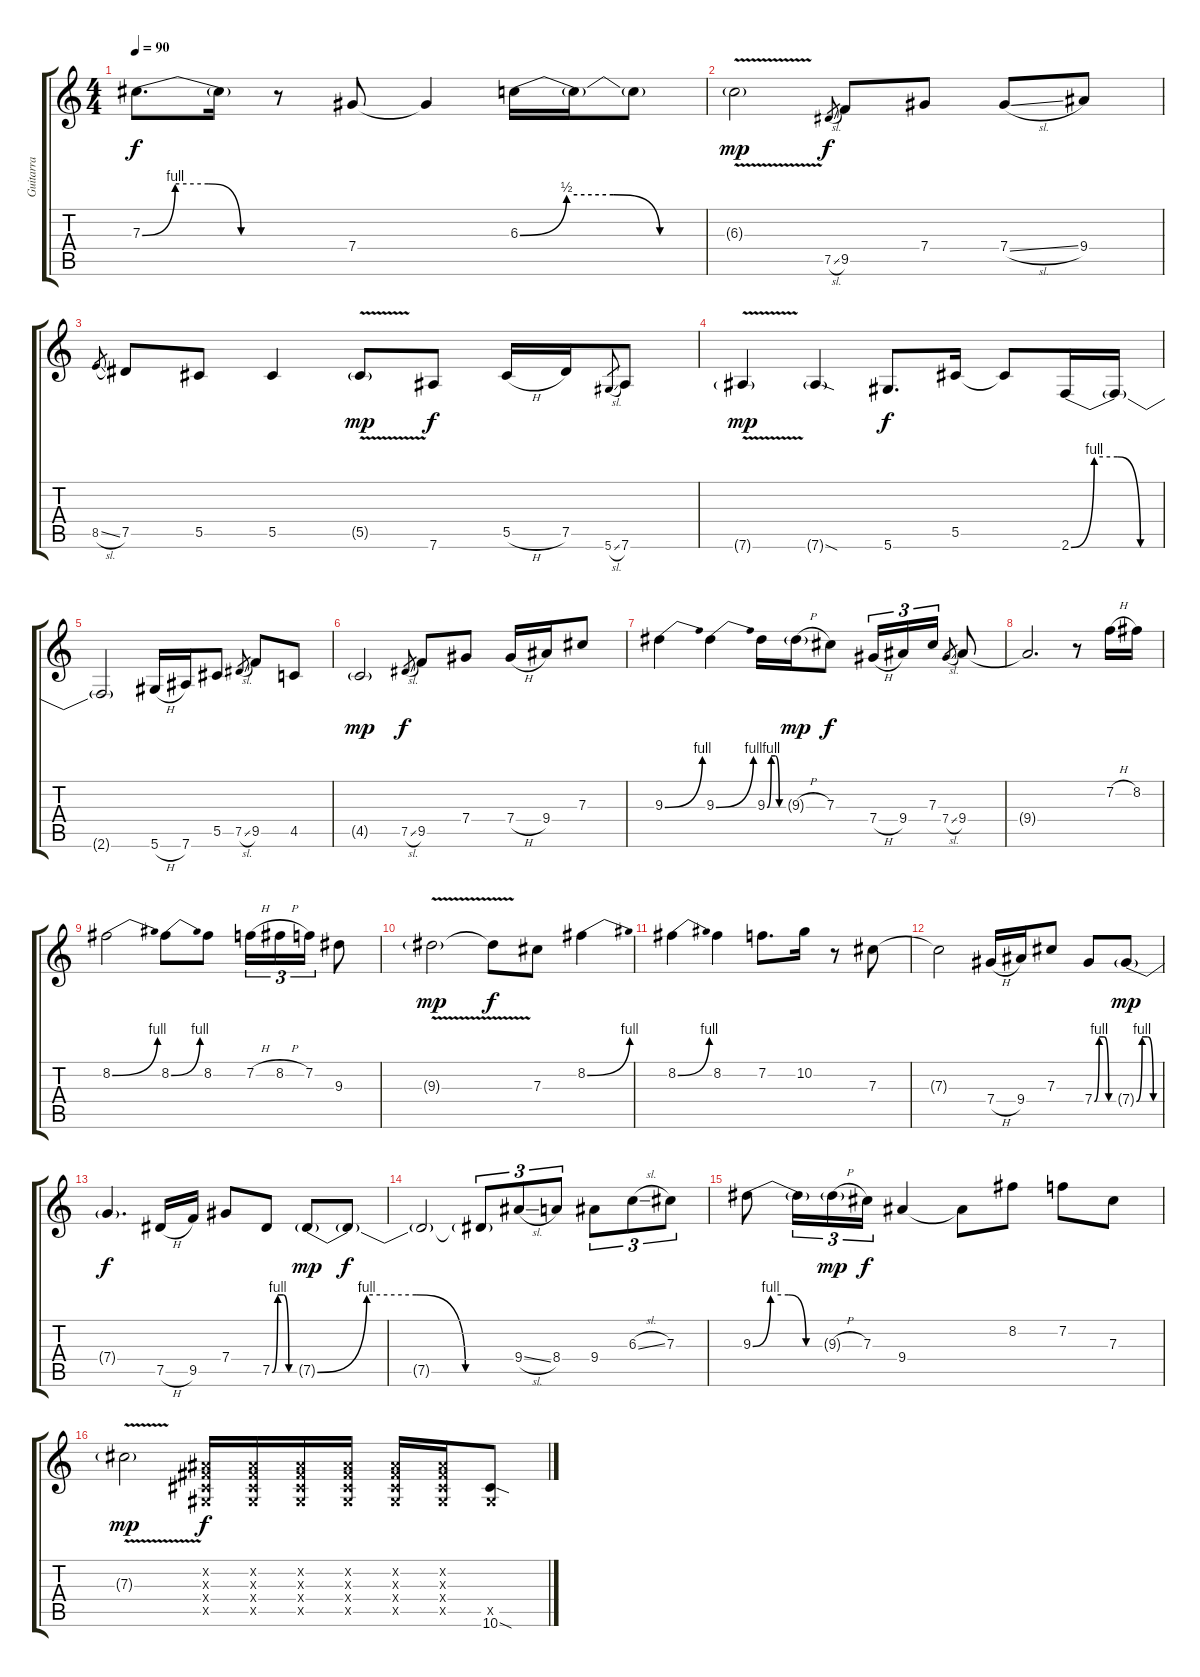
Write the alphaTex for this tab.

\track ("Guitarra" "Guitarra") {instrument electricguitarclean}
\staff {score tabs}
\tuning (Eb4 Bb3 Gb3 Db3 Ab2 Eb2) {hide}
\ts (4 4)
\tempo 90
\clef g2
\ks c
7.3{be (custom 0 0 15 4 30 4 45 0 60 0)}.8{d dy f} 7.3{t}.16 r.8 7.4.8 7.4{t}.4 6.3{be (custom 0 0 15 2 30 2 45 0 60 0)}.16 6.3{t}.16 6.3{t}.8 |
6.3{v g}.2{dy mp} 7.5{sl}.8{gr dy f} 9.5.8 7.4.8 7.4{sl}.8 9.4.8 |
8.5{sl}.8{gr} 7.5.8 5.5.8 5.5.4 5.5{v g}.8{dy mp} 7.6.8{dy f} 5.5{h}.16 7.5.16 5.6{sl}.8{gr} 7.6.8 |
7.6{v g}.4{dy mp} 7.6{sod g}.4 5.6.8{d dy f} 5.5.16 5.5{t}.8 2.6{be (custom 0 0 15 4 30 4 45 0 60 0)}.16 2.6{t}.16 |
2.6{t}.2 5.6{h}.16 7.6.16 5.5.8 7.5{sl}.8{gr} 9.5.8 4.5.8 |
4.5{g}.2{dy mp} 7.5{sl}.8{gr dy f} 9.5.8 7.4.8 7.4{h}.16 9.4.16 7.3.8 |
9.3{be (bend 0 0 60 4)}.4 9.3{be (bend 0 0 60 4)}.4 9.3{be (custom 0 0 15 4 30 4 45 0 60 0)}.16 9.3{h g}.16{dy mp} 7.3.8{dy f} 7.4{h}.16{tu (3 2)} 9.4.16{tu (3 2)} 7.3.16{tu (3 2)} 7.4{sl}.8{gr} 9.4.8 |
9.4{t}.2{d} r.8 7.2{h}.16 8.2.16 |
8.2{be (bend 0 0 60 4)}.2 8.2{be (bend 0 0 60 4)}.8 8.2.8 7.2{h}.16{tu (3 2)} 8.2{h}.16{tu (3 2)} 7.2.16{tu (3 2)} 9.3.8 |
9.3{v g}.2{dy mp} 9.3{t}.8{dy f} 7.3.8 8.2{be (bend 0 0 60 4)}.4 |
8.2{be (bend 0 0 60 4)}.4 8.2.4 7.2.8{d} 10.2.16 r.8 7.3.8 |
7.3{t}.2 7.4{h}.16 9.4.16 7.3.8 7.4{be (custom 0 0 15 4 30 4 45 0 60 0)}.8 7.4{be (custom 0 0 15 4 30 4 45 0 60 0) g}.8{dy mp} |
7.4{t}.4{d dy f} 7.5{h}.16 9.5.16 7.4.8 7.5{be (custom 0 0 15 4 30 4 45 0 60 0)}.8 7.5{be (custom 0 0 15 4 30 4 45 0 60 0) g}.8{dy mp} 7.5{t}.8{dy f} |
7.5{t}.2 7.5{t}.8{tu (3 2)} 9.4{sl}.8{tu (3 2)} 8.4.8{tu (3 2)} 9.4.8{tu (3 2)} 6.3{sl}.8{tu (3 2)} 7.3.8{tu (3 2)} |
9.3{be (custom 0 0 15 4 30 4 45 0 60 0)}.8 9.3{t}.16{tu (3 2)} 9.3{h g}.16{tu (3 2) dy mp} 7.3.16{tu (3 2) dy f} 9.4.4 9.4{t}.8 8.2.8 7.2.8 7.3.8 |
7.3{v g}.2{dy mp} (0.2{x} 0.3{x} 0.4{x} 0.5{x}).16{dy f} (0.2{x} 0.3{x} 0.4{x} 0.5{x}).16 (0.2{x} 0.3{x} 0.4{x} 0.5{x}).16 (0.2{x} 0.3{x} 0.4{x} 0.5{x}).16 (0.2{x} 0.3{x} 0.4{x} 0.5{x}).16 (0.2{x} 0.3{x} 0.4{x} 0.5{x}).16 (0.5{x} 10.6{sod}).8
